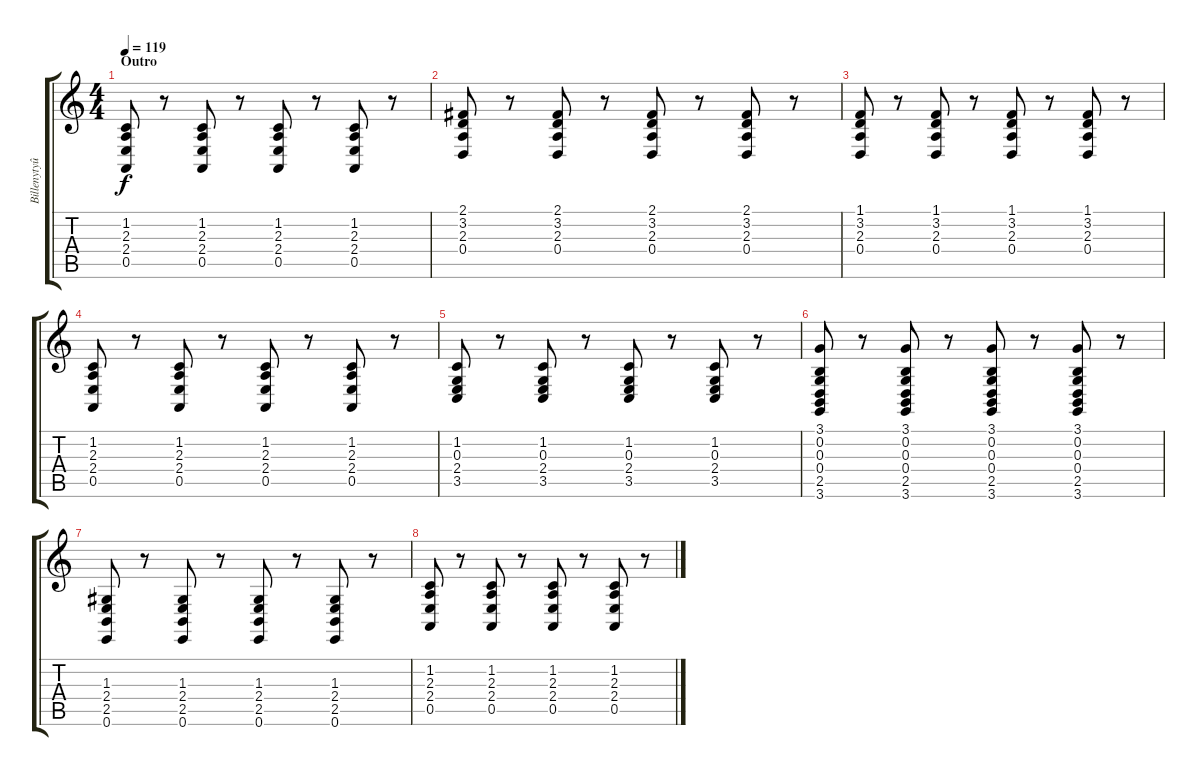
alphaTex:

\track ("Billenytyû" "Billenytyû") {instrument stringensemble1}
\staff {score tabs}
\tuning (E4 B3 G3 D3 A2 E2) {hide}
\ts (4 4)
\section ("" "Outro")
\tempo 119
\clef g2
\ks c
(1.2 2.3 2.4 0.5).8{dy f} r.8 (1.2 2.3 2.4 0.5).8 r.8 (1.2 2.3 2.4 0.5).8 r.8 (1.2 2.3 2.4 0.5).8 r.8 |
(2.1 3.2 2.3 0.4).8 r.8 (2.1 3.2 2.3 0.4).8 r.8 (2.1 3.2 2.3 0.4).8 r.8 (2.1 3.2 2.3 0.4).8 r.8 |
(1.1 3.2 2.3 0.4).8 r.8 (1.1 3.2 2.3 0.4).8 r.8 (1.1 3.2 2.3 0.4).8 r.8 (1.1 3.2 2.3 0.4).8 r.8 |
(1.2 2.3 2.4 0.5).8 r.8 (1.2 2.3 2.4 0.5).8 r.8 (1.2 2.3 2.4 0.5).8 r.8 (1.2 2.3 2.4 0.5).8 r.8 |
(1.2 0.3 2.4 3.5).8 r.8 (1.2 0.3 2.4 3.5).8 r.8 (1.2 0.3 2.4 3.5).8 r.8 (1.2 0.3 2.4 3.5).8 r.8 |
(3.1 0.2 0.3 0.4 2.5 3.6).8 r.8 (3.1 0.2 0.3 0.4 2.5 3.6).8 r.8 (3.1 0.2 0.3 0.4 2.5 3.6).8 r.8 (3.1 0.2 0.3 0.4 2.5 3.6).8 r.8 |
(1.3 2.4 2.5 0.6).8 r.8 (1.3 2.4 2.5 0.6).8 r.8 (1.3 2.4 2.5 0.6).8 r.8 (1.3 2.4 2.5 0.6).8 r.8 |
(1.2 2.3 2.4 0.5).8 r.8 (1.2 2.3 2.4 0.5).8 r.8 (1.2 2.3 2.4 0.5).8 r.8 (1.2 2.3 2.4 0.5).8 r.8
